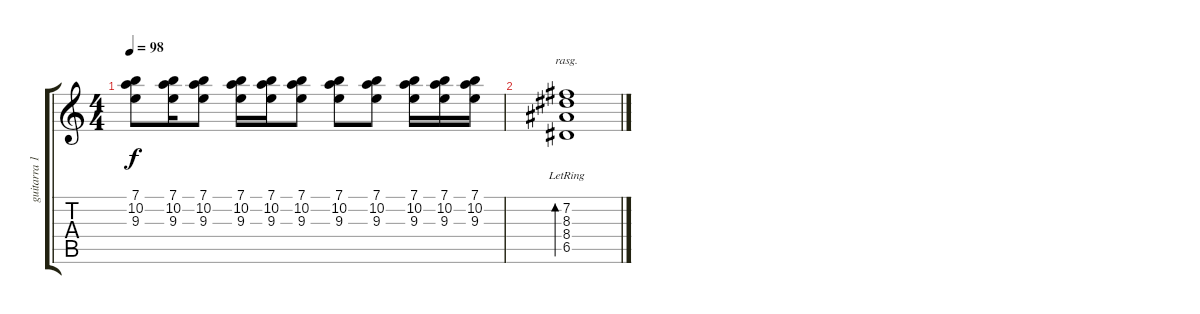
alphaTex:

\track ("guitarra 1" "guitarra 1") {instrument electricguitarjazz}
\staff {score tabs}
\tuning (E4 B3 G3 D3 A2 E2) {hide}
\ts (4 4)
\tempo 98
\clef g2
\ks c
(7.1 10.2 9.3).8{dy f} (7.1 10.2 9.3).16 (7.1 10.2 9.3).8 (7.1 10.2 9.3).16 (7.1 10.2 9.3).16 (7.1 10.2 9.3).8 (7.1 10.2 9.3).8 (7.1 10.2 9.3).8 (7.1 10.2 9.3).16 (7.1 10.2 9.3).16 (7.1 10.2 9.3).16 |
(7.2 8.3 8.4{lr} 6.5).1{bd 480 rasg ii}
